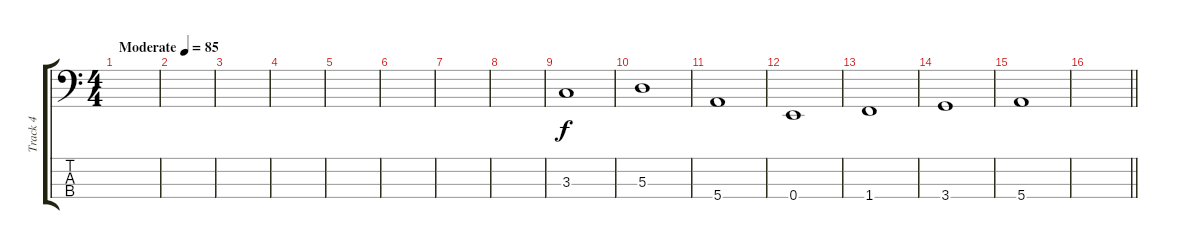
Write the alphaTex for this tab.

\track ("Track 4" "Track 4") {instrument electricbassfinger}
\staff {score tabs}
\tuning (G2 D2 A1 E1) {hide}
\ts (4 4)
\tempo (85 "Moderate")
\clef f4
\ks c
|
|
|
|
|
|
|
|
3.3.1 |
5.3.1 |
5.4.1 |
0.4.1 |
1.4.1 |
3.4.1 |
5.4.1 |
\barLineRight lightlight
